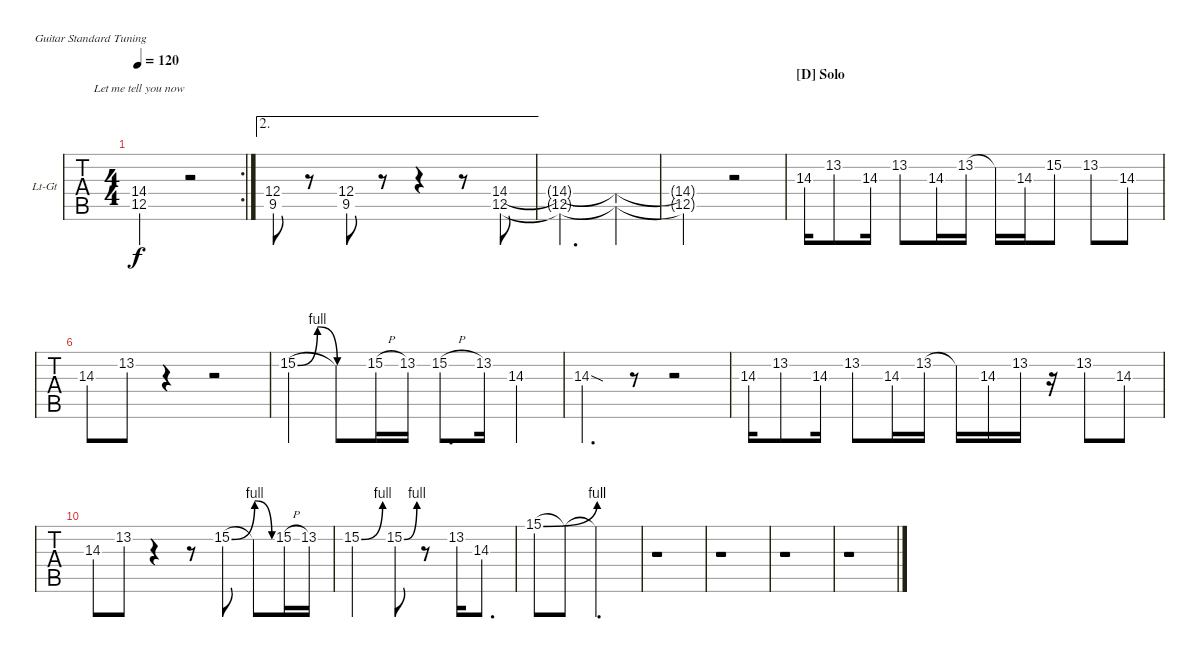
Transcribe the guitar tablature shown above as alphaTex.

\bracketExtendMode nobrackets
\firstSystemTrackNameOrientation horizontal
\otherSystemsTrackNameOrientation horizontal
\defaultBarNumberDisplay FirstOfSystem
\track ("Guitar" "Lt-Gt") {instrument distortionguitar}
\staff {tabs}
\tuning (E4 B3 G3 D3 A2 E2)
\rc 2
\ts (4 4)
\tempo 120
\clef g2
\ks c
(14.4{t} 12.5{t}).2{lyrics (0 "Let me tell you now") lyrics (1 "") lyrics (2 "") lyrics (3 "") lyrics (4 "") dy f} r.2 |
\ae 2
(12.4 9.5).8{lyrics (0 "") lyrics (1 "") lyrics (2 "") lyrics (3 "") lyrics (4 "")} r.8 (12.4 9.5).8{lyrics (0 "") lyrics (1 "") lyrics (2 "") lyrics (3 "") lyrics (4 "")} r.8 r.4 r.8 (14.4 12.5).8{lyrics (0 "") lyrics (1 "") lyrics (2 "") lyrics (3 "") lyrics (4 "")} |
(14.4{t} 12.5{t}).2{d lyrics (0 "") lyrics (1 "") lyrics (2 "") lyrics (3 "") lyrics (4 "")} (14.4{t} 12.5{t}).4{lyrics (0 "") lyrics (1 "") lyrics (2 "") lyrics (3 "") lyrics (4 "")} |
(14.4{t} 12.5{t}).2{lyrics (0 "") lyrics (1 "") lyrics (2 "") lyrics (3 "") lyrics (4 "")} r.2 |
\section ("D" "Solo")
14.3.16{lyrics (0 "") lyrics (1 "") lyrics (2 "") lyrics (3 "") lyrics (4 "")} 13.2.8{lyrics (0 "") lyrics (1 "") lyrics (2 "") lyrics (3 "") lyrics (4 "")} 14.3.16{lyrics (0 "") lyrics (1 "") lyrics (2 "") lyrics (3 "") lyrics (4 "")} 13.2.8{lyrics (0 "") lyrics (1 "") lyrics (2 "") lyrics (3 "") lyrics (4 "")} 14.3.16{lyrics (0 "") lyrics (1 "") lyrics (2 "") lyrics (3 "") lyrics (4 "")} 13.2.16{lyrics (0 "") lyrics (1 "") lyrics (2 "") lyrics (3 "") lyrics (4 "")} 13.2{t}.16{lyrics (0 "") lyrics (1 "") lyrics (2 "") lyrics (3 "") lyrics (4 "")} 14.3.16{lyrics (0 "") lyrics (1 "") lyrics (2 "") lyrics (3 "") lyrics (4 "")} 15.2{st}.8{lyrics (0 "") lyrics (1 "") lyrics (2 "") lyrics (3 "") lyrics (4 "")} 13.2.8{lyrics (0 "") lyrics (1 "") lyrics (2 "") lyrics (3 "") lyrics (4 "")} 14.3{st}.8{lyrics (0 "") lyrics (1 "") lyrics (2 "") lyrics (3 "") lyrics (4 "")} |
14.3.8{lyrics (0 "") lyrics (1 "") lyrics (2 "") lyrics (3 "") lyrics (4 "")} 13.2.8{lyrics (0 "") lyrics (1 "") lyrics (2 "") lyrics (3 "") lyrics (4 "")} r.4 r.2 |
15.2{be (bendrelease 0 0 30 4 30 4 60 0)}.4{lyrics (0 "") lyrics (1 "") lyrics (2 "") lyrics (3 "") lyrics (4 "")} 15.2{be (hold 0 0 60 0) t}.8{lyrics (0 "") lyrics (1 "") lyrics (2 "") lyrics (3 "") lyrics (4 "")} 15.2{h}.16{lyrics (0 "") lyrics (1 "") lyrics (2 "") lyrics (3 "") lyrics (4 "")} 13.2.16{lyrics (0 "") lyrics (1 "") lyrics (2 "") lyrics (3 "") lyrics (4 "")} 15.2{h}.8{d lyrics (0 "") lyrics (1 "") lyrics (2 "") lyrics (3 "") lyrics (4 "")} 13.2.16{lyrics (0 "") lyrics (1 "") lyrics (2 "") lyrics (3 "") lyrics (4 "")} 14.3.4{lyrics (0 "") lyrics (1 "") lyrics (2 "") lyrics (3 "") lyrics (4 "")} |
14.3{sod}.4{d lyrics (0 "") lyrics (1 "") lyrics (2 "") lyrics (3 "") lyrics (4 "")} r.8 r.2 |
14.3.16{lyrics (0 "") lyrics (1 "") lyrics (2 "") lyrics (3 "") lyrics (4 "")} 13.2.8{lyrics (0 "") lyrics (1 "") lyrics (2 "") lyrics (3 "") lyrics (4 "")} 14.3.16{lyrics (0 "") lyrics (1 "") lyrics (2 "") lyrics (3 "") lyrics (4 "")} 13.2.8{lyrics (0 "") lyrics (1 "") lyrics (2 "") lyrics (3 "") lyrics (4 "")} 14.3.16{lyrics (0 "") lyrics (1 "") lyrics (2 "") lyrics (3 "") lyrics (4 "")} 13.2.16{lyrics (0 "") lyrics (1 "") lyrics (2 "") lyrics (3 "") lyrics (4 "")} 13.2{t}.16{lyrics (0 "") lyrics (1 "") lyrics (2 "") lyrics (3 "") lyrics (4 "")} 14.3.16{lyrics (0 "") lyrics (1 "") lyrics (2 "") lyrics (3 "") lyrics (4 "")} 13.2.16{lyrics (0 "") lyrics (1 "") lyrics (2 "") lyrics (3 "") lyrics (4 "")} r.16 13.2.8{lyrics (0 "") lyrics (1 "") lyrics (2 "") lyrics (3 "") lyrics (4 "")} 14.3.8{lyrics (0 "") lyrics (1 "") lyrics (2 "") lyrics (3 "") lyrics (4 "")} |
14.3.8{lyrics (0 "") lyrics (1 "") lyrics (2 "") lyrics (3 "") lyrics (4 "")} 13.2.8{lyrics (0 "") lyrics (1 "") lyrics (2 "") lyrics (3 "") lyrics (4 "")} r.4 r.8 15.2{be (bend 0 0 60 4)}.8{lyrics (0 "") lyrics (1 "") lyrics (2 "") lyrics (3 "") lyrics (4 "")} 15.2{be (release 0 4 60 0) t}.8{lyrics (0 "") lyrics (1 "") lyrics (2 "") lyrics (3 "") lyrics (4 "")} 15.2{h}.16{lyrics (0 "") lyrics (1 "") lyrics (2 "") lyrics (3 "") lyrics (4 "")} 13.2.16{lyrics (0 "") lyrics (1 "") lyrics (2 "") lyrics (3 "") lyrics (4 "")} |
15.2{be (bend 0 0 30 4)}.2{lyrics (0 "") lyrics (1 "") lyrics (2 "") lyrics (3 "") lyrics (4 "")} 15.2{be (bend 0 0 60 4)}.8{lyrics (0 "") lyrics (1 "") lyrics (2 "") lyrics (3 "") lyrics (4 "")} r.8 13.2.16{lyrics (0 "") lyrics (1 "") lyrics (2 "") lyrics (3 "") lyrics (4 "")} 14.3.8{d lyrics (0 "") lyrics (1 "") lyrics (2 "") lyrics (3 "") lyrics (4 "")} |
15.1{be (bend 0 0 60 4)}.8{lyrics (0 "") lyrics (1 "") lyrics (2 "") lyrics (3 "") lyrics (4 "")} 15.1{t}.8{lyrics (0 "") lyrics (1 "") lyrics (2 "") lyrics (3 "") lyrics (4 "")} 15.1{be (prebend 0 4 60 4) t}.2{d lyrics (0 "") lyrics (1 "") lyrics (2 "") lyrics (3 "") lyrics (4 "")} |
r.1 |
r.1 |
r.1 |
r.1
